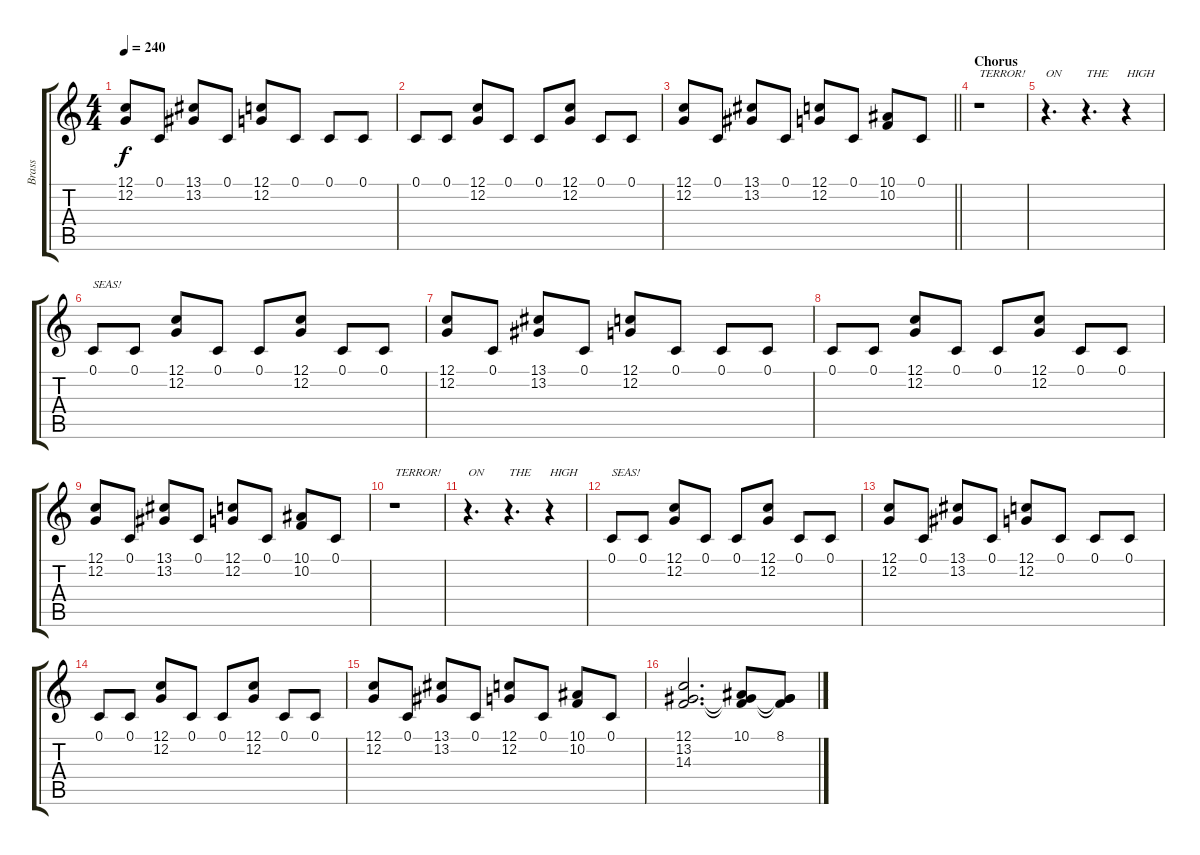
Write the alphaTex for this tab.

\track ("Brass" "Brass") {instrument brasssection}
\staff {score tabs}
\tuning (C4 G3 Eb3 Bb2 F2 C2) {hide}
\ts (4 4)
\tempo 240
\clef g2
\ks c
(12.1 12.2).8{dy f} 0.1.8 (13.1 13.2).8 0.1.8 (12.1 12.2).8 0.1.8 0.1.8 0.1.8 |
0.1.8 0.1.8 (12.1 12.2).8 0.1.8 0.1.8 (12.1 12.2).8 0.1.8 0.1.8 |
\barLineRight lightlight
(12.1 12.2).8 0.1.8 (13.1 13.2).8 0.1.8 (12.1 12.2).8 0.1.8 (10.1 10.2).8 0.1.8 |
\section ("" "Chorus")
r.1{txt "TERROR!"} |
r.4{d txt "ON"} r.4{d txt "THE"} r.4{txt "HIGH"} |
0.1.8{txt "SEAS!"} 0.1.8 (12.1 12.2).8 0.1.8 0.1.8 (12.1 12.2).8 0.1.8 0.1.8 |
(12.1 12.2).8 0.1.8 (13.1 13.2).8 0.1.8 (12.1 12.2).8 0.1.8 0.1.8 0.1.8 |
0.1.8 0.1.8 (12.1 12.2).8 0.1.8 0.1.8 (12.1 12.2).8 0.1.8 0.1.8 |
(12.1 12.2).8 0.1.8 (13.1 13.2).8 0.1.8 (12.1 12.2).8 0.1.8 (10.1 10.2).8 0.1.8 |
r.1{txt "TERROR!"} |
r.4{d txt "ON"} r.4{d txt "THE"} r.4{txt "HIGH"} |
0.1.8{txt "SEAS!"} 0.1.8 (12.1 12.2).8 0.1.8 0.1.8 (12.1 12.2).8 0.1.8 0.1.8 |
(12.1 12.2).8 0.1.8 (13.1 13.2).8 0.1.8 (12.1 12.2).8 0.1.8 0.1.8 0.1.8 |
0.1.8 0.1.8 (12.1 12.2).8 0.1.8 0.1.8 (12.1 12.2).8 0.1.8 0.1.8 |
(12.1 12.2).8 0.1.8 (13.1 13.2).8 0.1.8 (12.1 12.2).8 0.1.8 (10.1 10.2).8 0.1.8 |
(12.1 13.2 14.3).2{d} (10.1 13.2{t} 14.3{t}).8 (8.1 13.2{t} 14.3{t}).8
